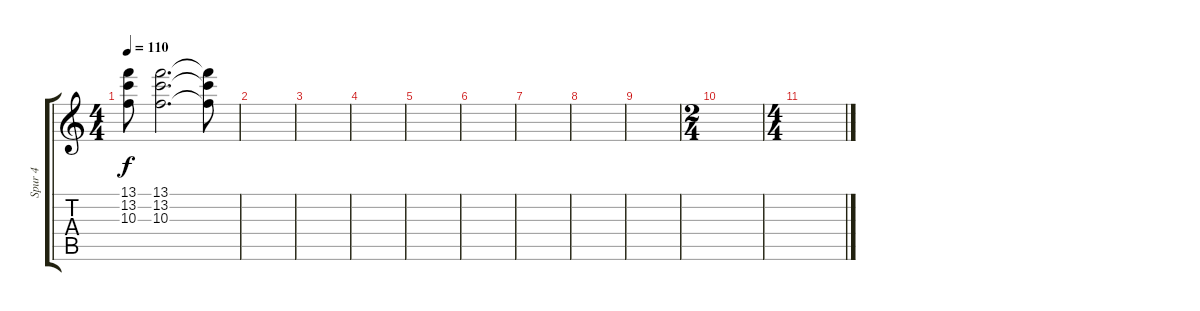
\track ("Spur 4" "Spur 4") {mute instrument distortionguitar}
\staff {score tabs}
\tuning (E4 B3 G3 D3 A2 E2) {hide}
\ts (4 4)
\tempo 110
\clef g2
\ks c
(13.1 13.2 10.3).8{dy f} (13.1 13.2 10.3).2{d} (13.1{t} 13.2{t} 10.3{t}).8 |
|
|
|
|
|
|
|
|
\ts (2 4)
|
\ts (4 4)
